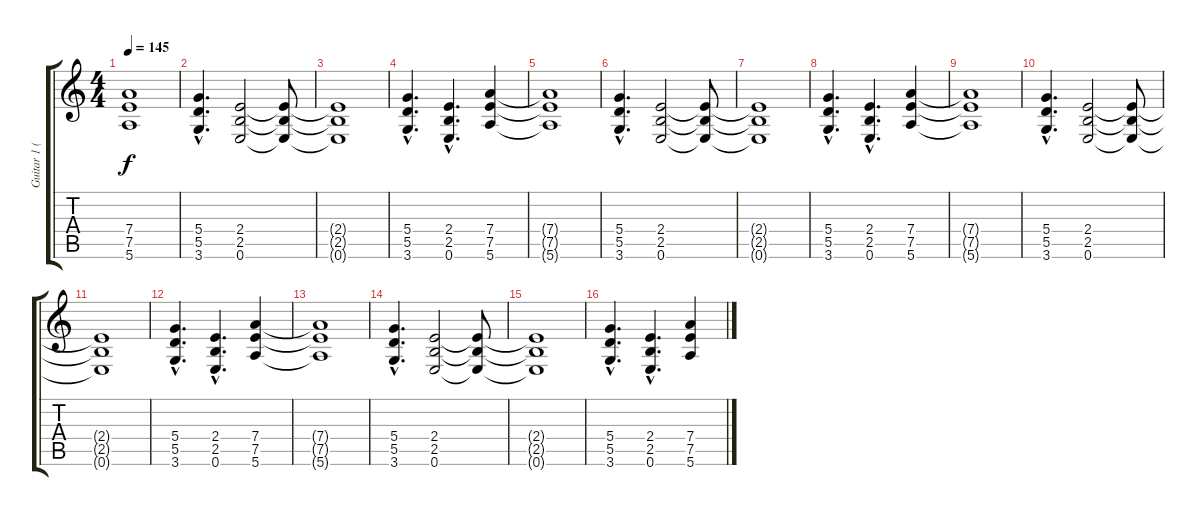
\track ("Guitar 1 (rythm)" "Guitar 1 (") {instrument distortionguitar}
\staff {score tabs}
\tuning (E4 B3 G3 D3 A2 E2) {hide}
\ts (4 4)
\tempo 145
\clef g2
\ks c
(7.4{t} 7.5{t} 5.6{t}).1{dy f} |
(5.4{hac} 5.5{hac} 3.6{hac}).4{d} (2.4 2.5 0.6).2 (2.4{t} 2.5{t} 0.6{t}).8 |
(2.4{t} 2.5{t} 0.6{t}).1 |
(5.4{hac} 5.5{hac} 3.6{hac}).4{d} (2.4{hac} 2.5{hac} 0.6{hac}).4{d} (7.4 7.5 5.6).4 |
(7.4{t} 7.5{t} 5.6{t}).1 |
(5.4{hac} 5.5{hac} 3.6{hac}).4{d} (2.4 2.5 0.6).2 (2.4{t} 2.5{t} 0.6{t}).8 |
(2.4{t} 2.5{t} 0.6{t}).1 |
(5.4{hac} 5.5{hac} 3.6{hac}).4{d} (2.4{hac} 2.5{hac} 0.6{hac}).4{d} (7.4 7.5 5.6).4 |
(7.4{t} 7.5{t} 5.6{t}).1 |
(5.4{hac} 5.5{hac} 3.6{hac}).4{d} (2.4 2.5 0.6).2 (2.4{t} 2.5{t} 0.6{t}).8 |
(2.4{t} 2.5{t} 0.6{t}).1 |
(5.4{hac} 5.5{hac} 3.6{hac}).4{d} (2.4{hac} 2.5{hac} 0.6{hac}).4{d} (7.4 7.5 5.6).4 |
(7.4{t} 7.5{t} 5.6{t}).1 |
(5.4{hac} 5.5{hac} 3.6{hac}).4{d} (2.4 2.5 0.6).2 (2.4{t} 2.5{t} 0.6{t}).8 |
(2.4{t} 2.5{t} 0.6{t}).1 |
(5.4{hac} 5.5{hac} 3.6{hac}).4{d} (2.4{hac} 2.5{hac} 0.6{hac}).4{d} (7.4 7.5 5.6).4
